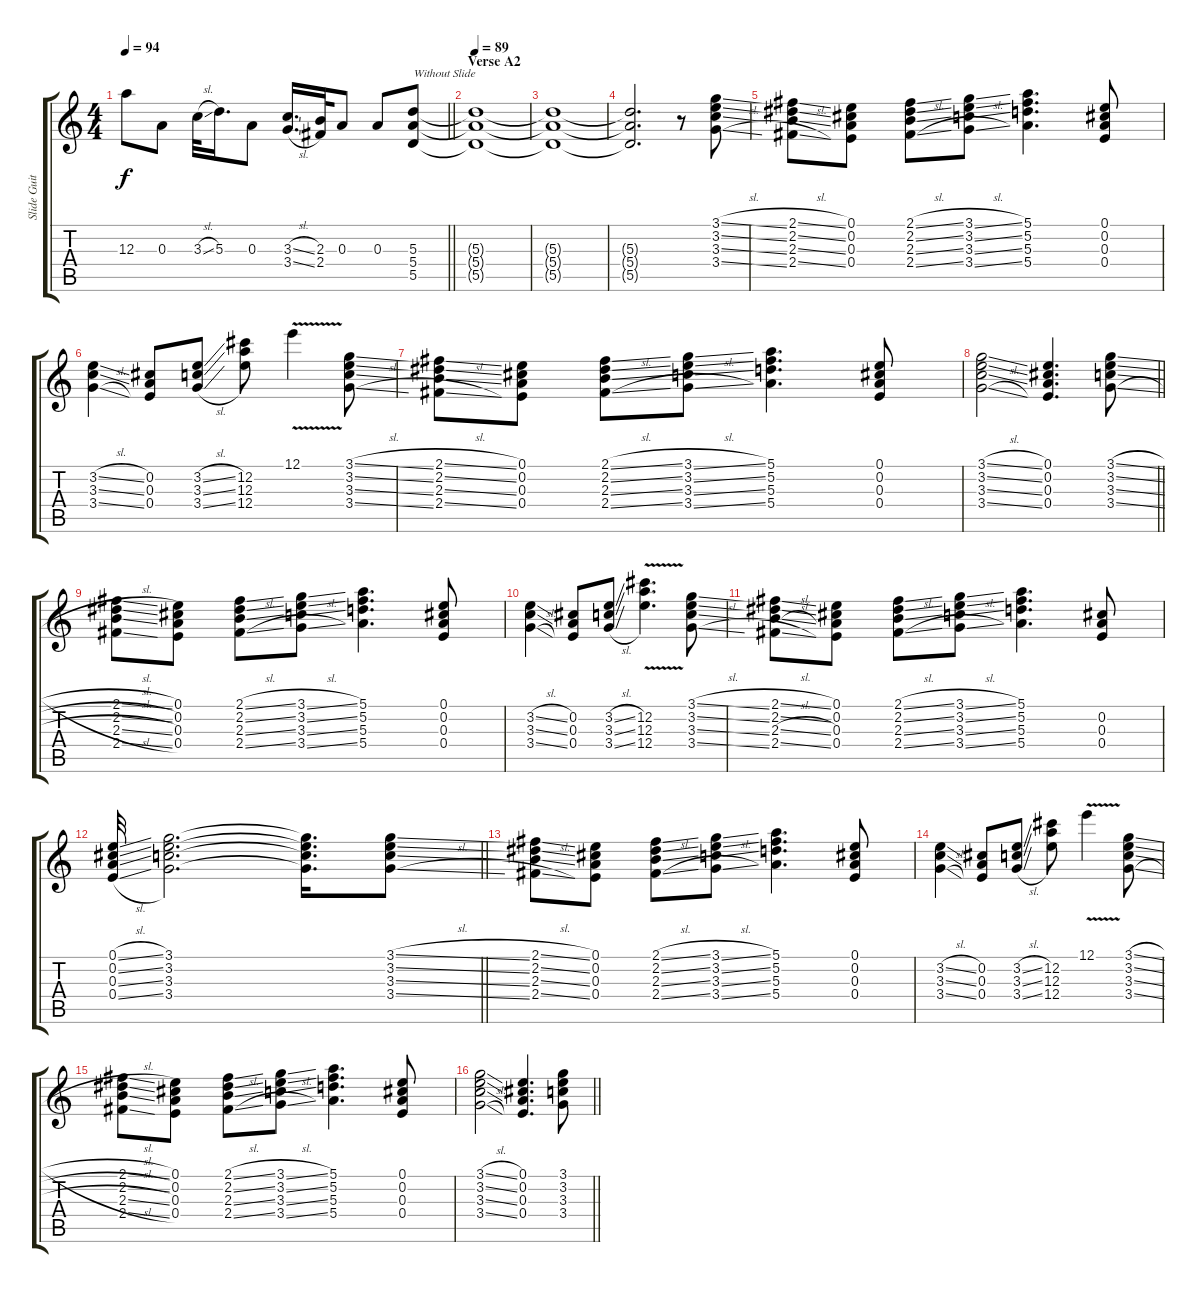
\track ("Slide Guitar L Phaser" "Slide Guit") {instrument overdrivenguitar}
\staff {score tabs}
\tuning (E4 Db4 A3 E3 A2 E2) {hide}
\ts (4 4)
\tempo 94
\clef g2
\barLineRight lightlight
\ks c
12.3{t}.8{dy f} 0.3.8 3.3{sl}.32 5.3.16{d} 0.3.8 (3.3{sl} 3.4{sl}).16{d} (2.3 2.4).32 0.3.8 0.3.8 (5.3 5.4 5.5).8{txt "Without Slide"} |
\section ("" "Verse A2")
\tempo 89
(5.3{t} 5.4{t} 5.5{t}).1 |
(5.3{t} 5.4{t} 5.5{t}).1 |
(5.3{t} 5.4{t} 5.5{t}).2{d} r.8 (3.1{sl} 3.2{sl} 3.3{sl} 3.4{sl}).8 |
(2.1{sl} 2.2{sl} 2.3{sl} 2.4{sl}).8 (0.1 0.2 0.3 0.4).8 (2.1{sl} 2.2{sl} 2.3{sl} 2.4{sl}).8 (3.1{sl} 3.2{sl} 3.3{sl} 3.4{sl}).8 (5.1 5.2 5.3 5.4).4{d} (0.1 0.2 0.3 0.4).8 |
(3.2{sl} 3.3{sl} 3.4{sl}).4 (0.2 0.3 0.4).8 (3.2{sl} 3.3{sl} 3.4{sl}).8 (12.2 12.3 12.4).8 12.1{v}.4 (3.1{sl} 3.2{sl} 3.3{sl} 3.4{sl}).8 |
(2.1{sl} 2.2{sl} 2.3{sl} 2.4{sl}).8 (0.1 0.2 0.3 0.4).8 (2.1{sl} 2.2{sl} 2.3{sl} 2.4{sl}).8 (3.1{sl} 3.2{sl} 3.3{sl} 3.4{sl}).8 (5.1 5.2 5.3 5.4).4{d} (0.1 0.2 0.3 0.4).8 |
\barLineRight lightlight
(3.1{sl} 3.2{sl} 3.3{sl} 3.4{sl}).2 (0.1 0.2 0.3 0.4).4{d} (3.1{sl} 3.2{sl} 3.3{sl} 3.4{sl}).8 |
(2.1{sl} 2.2{sl} 2.3{sl} 2.4{sl}).8 (0.1 0.2 0.3 0.4).8 (2.1{sl} 2.2{sl} 2.3{sl} 2.4{sl}).8 (3.1{sl} 3.2{sl} 3.3{sl} 3.4{sl}).8 (5.1 5.2 5.3 5.4).4{d} (0.1 0.2 0.3 0.4).8 |
(3.2{sl} 3.3{sl} 3.4{sl}).4 (0.2 0.3 0.4).8 (3.2{sl} 3.3{sl} 3.4{sl}).8 (12.2{v} 12.3{v} 12.4{v}).4{d} (3.1{sl} 3.2{sl} 3.3{ss} 3.4{sl}).8 |
(2.1{sl} 2.2{sl} 2.3{sl} 2.4{sl}).8 (0.1 0.2 0.3 0.4).8 (2.1{sl} 2.2{sl} 2.3{sl} 2.4{sl}).8 (3.1{sl} 3.2{sl} 3.3{sl} 3.4{sl}).8 (5.1 5.2 5.3 5.4).4{d} (0.2 0.3 0.4).8 |
\barLineRight lightlight
(0.1{sl} 0.2{sl} 0.3{sl} 0.4{sl}).32 (3.1 3.2 3.3 3.4).2{d} (3.1{t} 3.2{t} 3.3{t} 3.4{t}).16{d} (3.1{sl} 3.2{sl} 3.3{sl} 3.4{sl}).8 |
(2.1{sl} 2.2{sl} 2.3{sl} 2.4{sl}).8 (0.1 0.2 0.3 0.4).8 (2.1{sl} 2.2{sl} 2.3{sl} 2.4{sl}).8 (3.1{sl} 3.2{sl} 3.3{sl} 3.4{sl}).8 (5.1 5.2 5.3 5.4).4{d} (0.1 0.2 0.3 0.4).8 |
(3.2{sl} 3.3{sl} 3.4{sl}).4 (0.2 0.3 0.4).8 (3.2{sl} 3.3{sl} 3.4{sl}).8 (12.2 12.3 12.4).8 12.1{v}.4 (3.1{sl} 3.2{sl} 3.3{sl} 3.4{sl}).8 |
(2.1{sl} 2.2{sl} 2.3{sl} 2.4{sl}).8 (0.1 0.2 0.3 0.4).8 (2.1{sl} 2.2{sl} 2.3{sl} 2.4{sl}).8 (3.1{sl} 3.2{sl} 3.3{sl} 3.4{sl}).8 (5.1 5.2 5.3 5.4).4{d} (0.1 0.2 0.3 0.4).8 |
\barLineRight lightlight
(3.1{sl} 3.2{sl} 3.3{sl} 3.4{sl}).2 (0.1 0.2 0.3 0.4).4{d} (3.1{sl} 3.2{sl} 3.3{sl} 3.4{sl}).8
